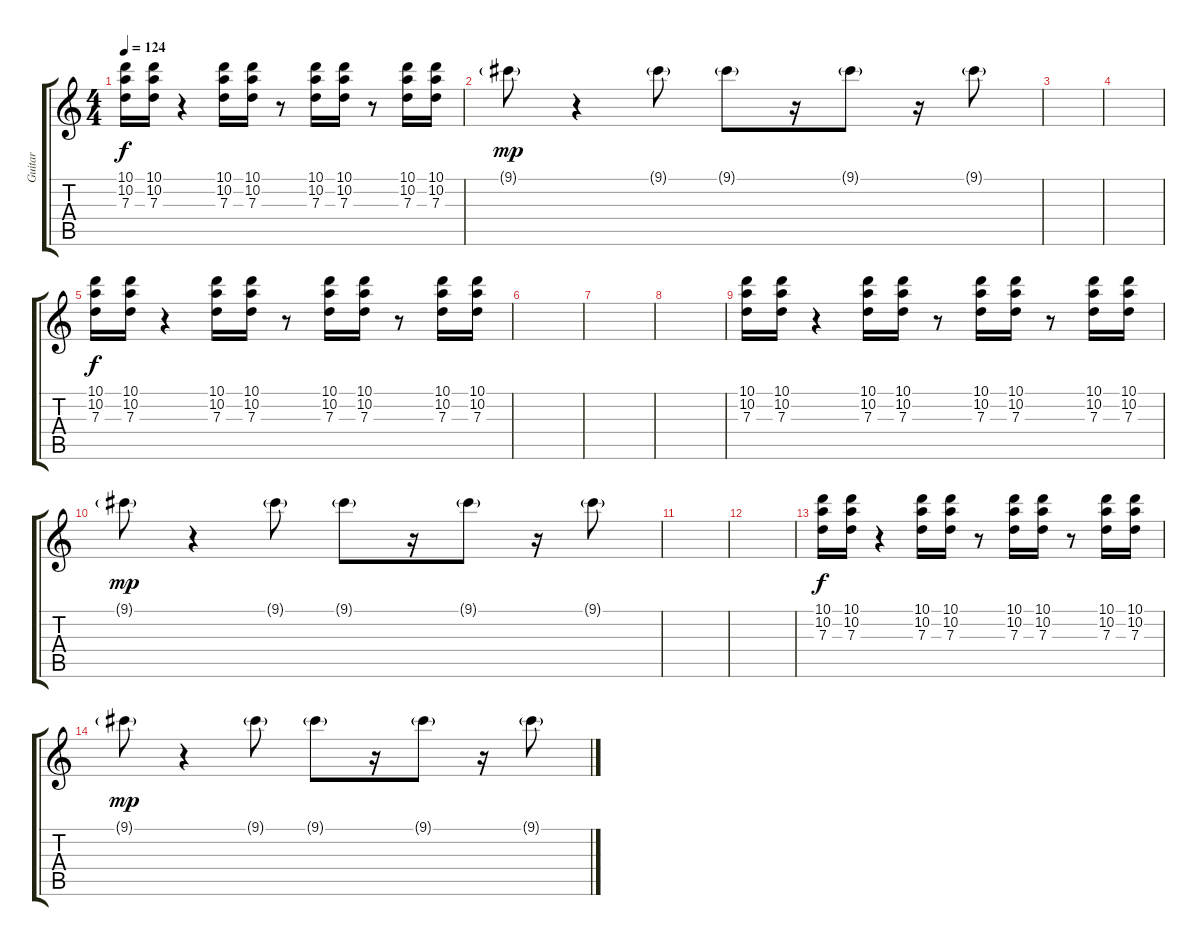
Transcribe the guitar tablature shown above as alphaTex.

\track ("Guitar" "Guitar") {instrument overdrivenguitar}
\staff {score tabs}
\tuning (E4 B3 G3 D3 A2 E2) {hide}
\ts (4 4)
\tempo 124
\clef g2
\ks c
(10.1 10.2 7.3).16{dy f volume 3 instrument electricguitarclean} (10.1 10.2 7.3).16 r.4 (10.1 10.2 7.3).16 (10.1 10.2 7.3).16 r.8 (10.1 10.2 7.3).16 (10.1 10.2 7.3).16 r.8 (10.1 10.2 7.3).16 (10.1 10.2 7.3).16 |
9.1{g}.8{dy mp volume 7 instrument overdrivenguitar} r.4 9.1{g}.8 9.1{g}.8 r.16 9.1{g}.8 r.16 9.1{g}.8 |
|
|
(10.1 10.2 7.3).16{dy f volume 3 instrument electricguitarclean} (10.1 10.2 7.3).16 r.4 (10.1 10.2 7.3).16 (10.1 10.2 7.3).16 r.8 (10.1 10.2 7.3).16 (10.1 10.2 7.3).16 r.8 (10.1 10.2 7.3).16 (10.1 10.2 7.3).16 |
|
|
|
(10.1 10.2 7.3).16{volume 3 instrument electricguitarclean} (10.1 10.2 7.3).16 r.4 (10.1 10.2 7.3).16 (10.1 10.2 7.3).16 r.8 (10.1 10.2 7.3).16 (10.1 10.2 7.3).16 r.8 (10.1 10.2 7.3).16 (10.1 10.2 7.3).16 |
9.1{g}.8{dy mp volume 7 instrument overdrivenguitar} r.4 9.1{g}.8 9.1{g}.8 r.16 9.1{g}.8 r.16 9.1{g}.8 |
|
|
(10.1 10.2 7.3).16{dy f volume 3 instrument electricguitarclean} (10.1 10.2 7.3).16 r.4 (10.1 10.2 7.3).16 (10.1 10.2 7.3).16 r.8 (10.1 10.2 7.3).16 (10.1 10.2 7.3).16 r.8 (10.1 10.2 7.3).16 (10.1 10.2 7.3).16 |
9.1{g}.8{dy mp volume 7 instrument overdrivenguitar} r.4 9.1{g}.8 9.1{g}.8 r.16 9.1{g}.8 r.16 9.1{g}.8
